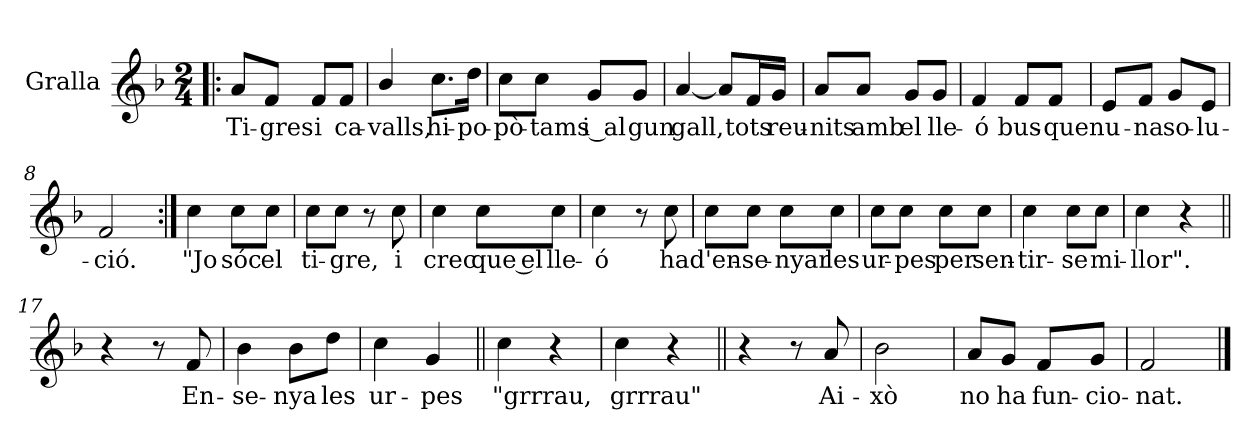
**kern	**text
*part1	*part1
*staff1	*staff1
*I"Gralla	*
*I'Gr.	*
*clefG2	*
*k[b-]	*
*M2/4	*
*MM112	*
=1!|:	=1!|:
!	!LO:LY:b
8a/L	Ti-
!	!LO:LY:b
8f/J	-gres
!	!LO:LY:b
8f/L	i
!	!LO:LY:b
8f/J	ca-
=2	=2
!	!LO:LY:b
4b-/	-valls,
!	!LO:LY:b
8.cc\L	hi-
!	!LO:LY:b
16dd\Jk	-po-
=3	=3
!	!LO:LY:b
8cc\L	-pò-
!	!LO:LY:b
8cc\J	-tams
!	!LO:LY:b
8g/L	i al
!	!LO:LY:b
8g/J	-gun
=4	=4
!	!LO:LY:b
[4a/	gall,
8a/L]	.
!	!LO:LY:b
16f/L	tots
!	!LO:LY:b
16g/JJ	reu-
=5	=5
!	!LO:LY:b
8a/L	-nits
!	!LO:LY:b
8a/J	amb
!	!LO:LY:b
8g/L	el
!	!LO:LY:b
8g/J	lle-
!!LO:LB:g=z
=6	=6
!	!LO:LY:b
4f/	-ó
!	!LO:LY:b
8f/L	bus-
!	!LO:LY:b
8f/J	-quen
=7	=7
!	!LO:LY:b
8e/L	u-
!	!LO:LY:b
8f/J	-na
!	!LO:LY:b
8g/L	so-
!	!LO:LY:b
8e/J	-lu-
=8	=8
!	!LO:LY:b
2f/	-ció.
=9:|!	=9:|!
!	!LO:LY:b
4cc\	"Jo
!	!LO:LY:b
8cc\L	sóc
!	!LO:LY:b
8cc\J	el
=10	=10
!	!LO:LY:b
8cc\L	ti-
!	!LO:LY:b
8cc\J	-gre,
8r	.
!	!LO:LY:b
8cc\	i
=11	=11
!	!LO:LY:b
4cc\	crec
!	!LO:LY:b
8cc\L	que el
!	!LO:LY:b
8cc\J	lle-
=12	=12
!	!LO:LY:b
4cc\	-ó
8r	.
!	!LO:LY:b
8cc\	ha
!!LO:LB:g=z
=13	=13
!	!LO:LY:b
8cc\L	d'en-
!	!LO:LY:b
8cc\J	-se-
!	!LO:LY:b
8cc\L	-nyar
!	!LO:LY:b
8cc\J	les
=14	=14
!	!LO:LY:b
8cc\L	ur-
!	!LO:LY:b
8cc\J	-pes
!	!LO:LY:b
8cc\L	per
!	!LO:LY:b
8cc\J	sen-
=15	=15
!	!LO:LY:b
4cc\	-tir-
!	!LO:LY:b
8cc\L	-se
!	!LO:LY:b
8cc\J	mi-
=16	=16
!	!LO:LY:b
4cc\	-llor".
4r	.
=17||	=17||
4r	.
8r	.
!	!LO:LY:b
8f/	En-
=18	=18
!	!LO:LY:b
4b-\	-se-
!	!LO:LY:b
8b-\L	-nya
!	!LO:LY:b
8dd\J	les
=19	=19
!	!LO:LY:b
4cc\	ur-
!	!LO:LY:b
4g/	-pes
!!LO:LB:g=z
=20||	=20||
!	!LO:LY:b
4cc\	"grrrau,
4r	.
=21	=21
!	!LO:LY:b
4cc\	grrrau"
4r	.
=22||	=22||
4r	.
8r	.
!	!LO:LY:b
8a/	Ai-
=23	=23
!	!LO:LY:b
2b-\	-xò
=24	=24
!	!LO:LY:b
8a/L	no
!	!LO:LY:b
8g/J	ha
!	!LO:LY:b
8f/L	fun-
!	!LO:LY:b
8g/J	-cio-
=25	=25
!	!LO:LY:b
2f/	-nat.
==	==
*-	*-
